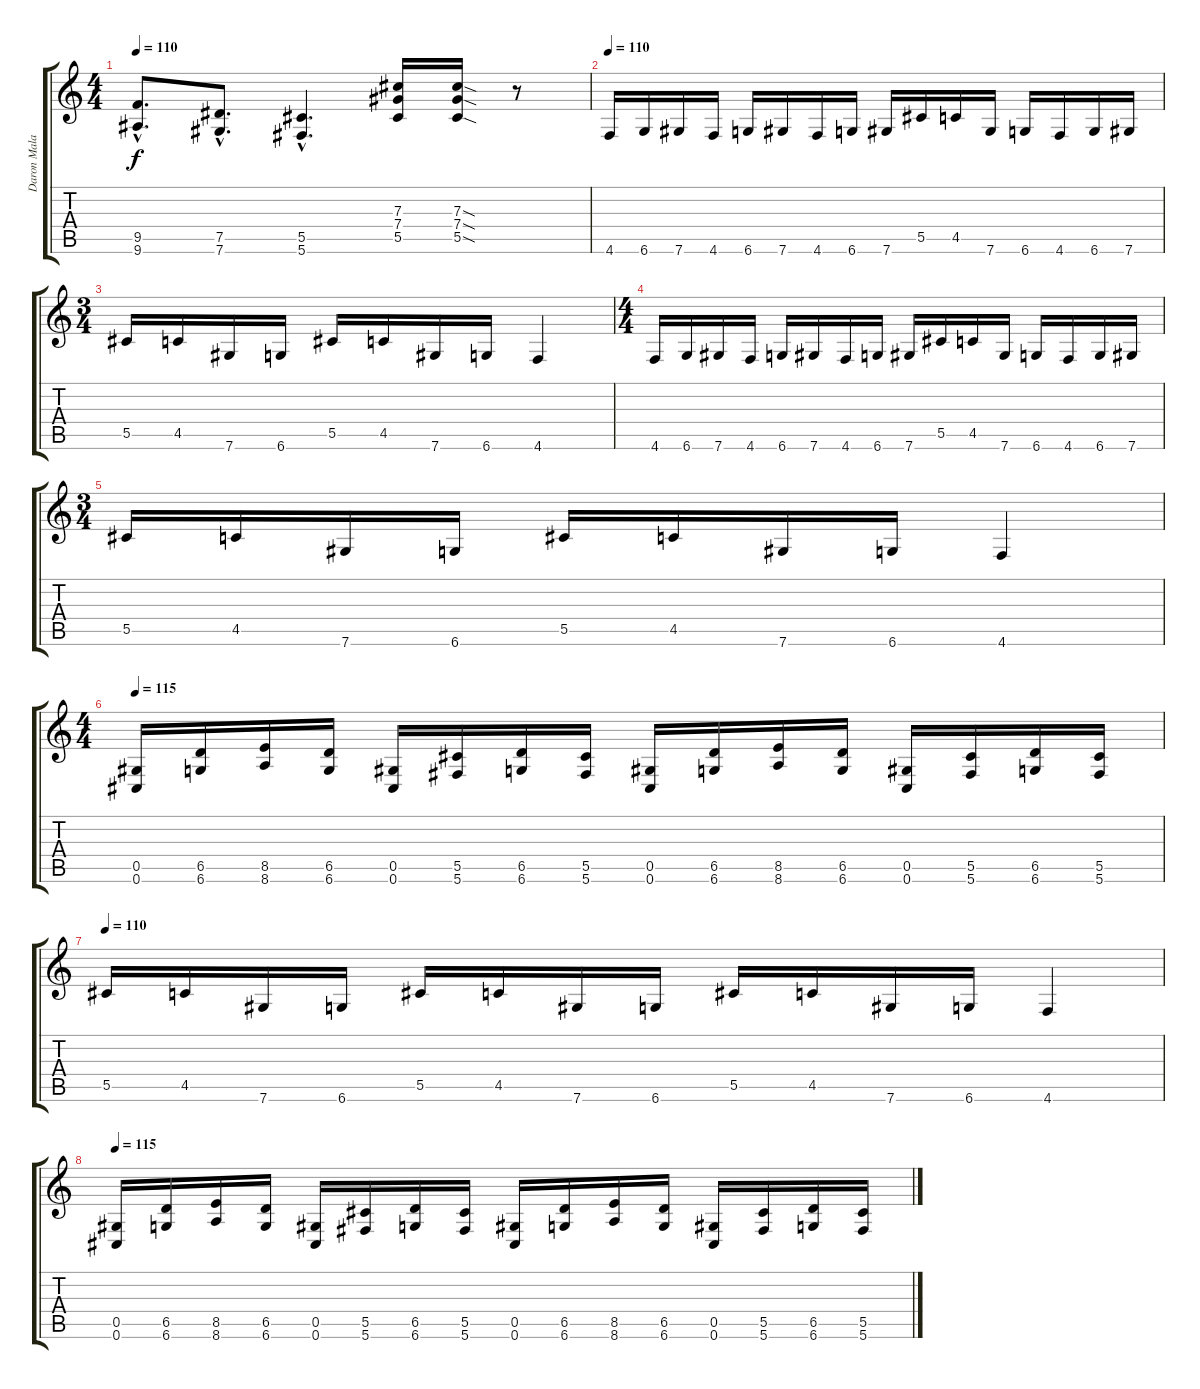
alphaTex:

\track ("Daron Malakian" "Daron Mala") {instrument electricguitarmuted}
\staff {score tabs}
\tuning (Eb4 Bb3 Gb3 Db3 Ab2 Db2) {hide}
\ts (4 4)
\tempo 110
\clef g2
\ks c
(9.5{hac} 9.6{hac}).8{d dy f} (7.5{hac} 7.6{hac}).8{d} (5.5{hac} 5.6{hac}).4{d} (7.3 7.4 5.5).16 (7.3{sod} 7.4{sod} 5.5{sod}).16 r.8 |
\tempo 110
4.6.16{instrument electricguitarmuted} 6.6.16 7.6.16 4.6.16 6.6.16 7.6.16 4.6.16 6.6.16 7.6.16 5.5.16 4.5.16 7.6.16 6.6.16 4.6.16 6.6.16 7.6.16 |
\ts (3 4)
5.5.16 4.5.16 7.6.16 6.6.16 5.5.16 4.5.16 7.6.16 6.6.16 4.6.4 |
\ts (4 4)
4.6.16 6.6.16 7.6.16 4.6.16 6.6.16 7.6.16 4.6.16 6.6.16 7.6.16 5.5.16 4.5.16 7.6.16 6.6.16 4.6.16 6.6.16 7.6.16 |
\ts (3 4)
5.5.16 4.5.16 7.6.16 6.6.16 5.5.16 4.5.16 7.6.16 6.6.16 4.6.4 |
\ts (4 4)
\tempo 115
(0.5 0.6).16{volume 13 instrument distortionguitar} (6.5 6.6).16 (8.5 8.6).16 (6.5 6.6).16 (0.5 0.6).16 (5.5 5.6).16 (6.5 6.6).16 (5.5 5.6).16 (0.5 0.6).16 (6.5 6.6).16 (8.5 8.6).16 (6.5 6.6).16 (0.5 0.6).16 (5.5 5.6).16 (6.5 6.6).16 (5.5 5.6).16 |
\tempo 110
5.5.16{instrument electricguitarmuted} 4.5.16 7.6.16 6.6.16 5.5.16 4.5.16 7.6.16 6.6.16 5.5.16 4.5.16 7.6.16 6.6.16 4.6.4 |
\tempo 115
(0.5 0.6).16{volume 13 instrument distortionguitar} (6.5 6.6).16 (8.5 8.6).16 (6.5 6.6).16 (0.5 0.6).16 (5.5 5.6).16 (6.5 6.6).16 (5.5 5.6).16 (0.5 0.6).16 (6.5 6.6).16 (8.5 8.6).16 (6.5 6.6).16 (0.5 0.6).16 (5.5 5.6).16 (6.5 6.6).16 (5.5 5.6).16
